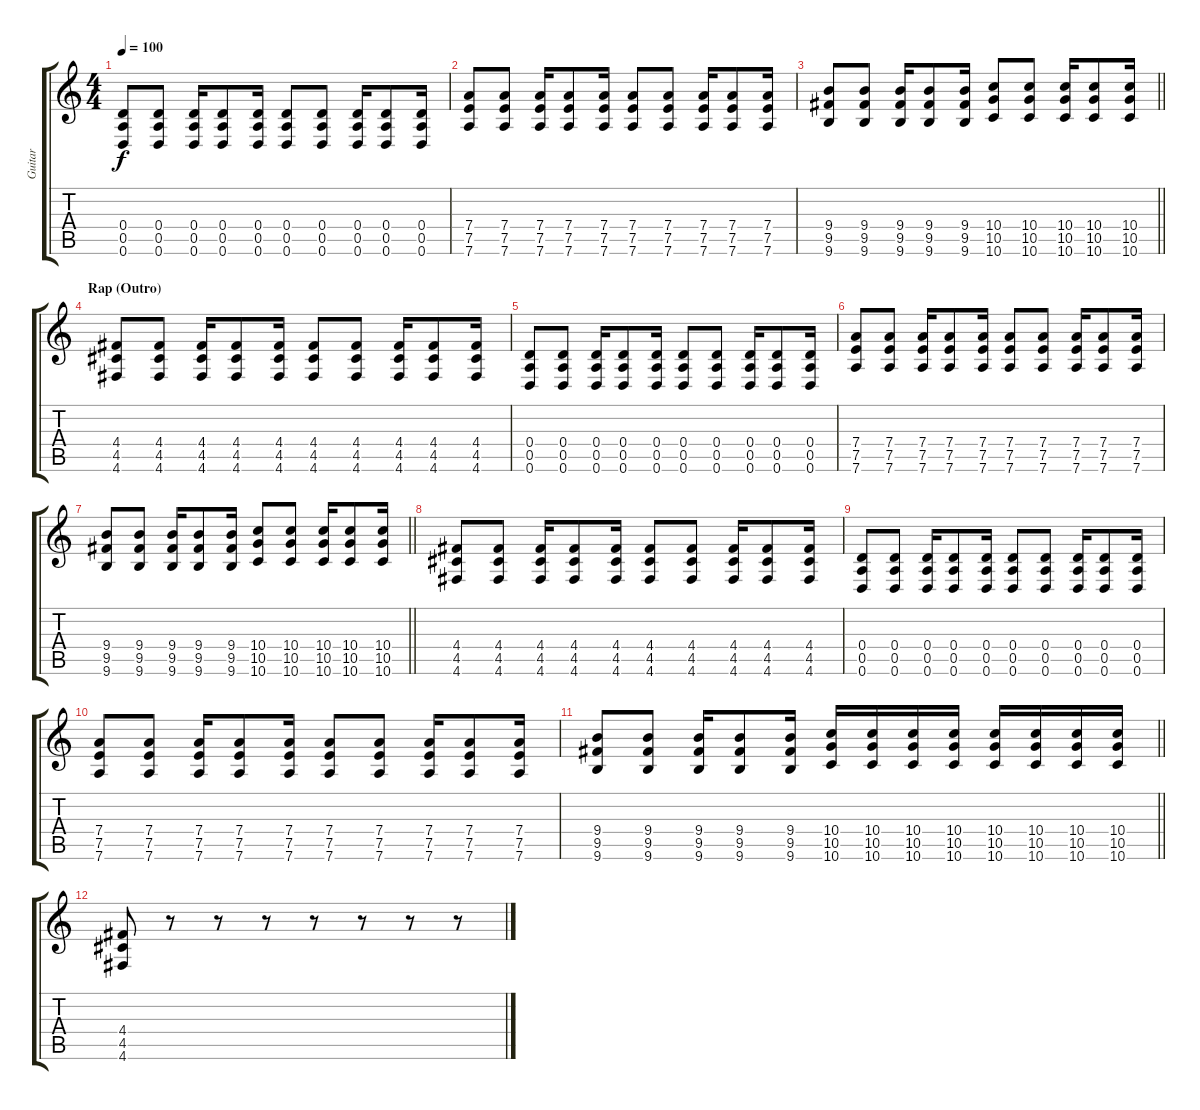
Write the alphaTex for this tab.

\track ("Guitar" "Guitar") {instrument distortionguitar}
\staff {score tabs}
\tuning (E4 B3 G3 D3 A2 D2) {hide}
\ts (4 4)
\tempo 100
\clef g2
\ks c
(0.4 0.5 0.6).8{dy f} (0.4 0.5 0.6).8 (0.4 0.5 0.6).16 (0.4 0.5 0.6).8 (0.4 0.5 0.6).16 (0.4 0.5 0.6).8 (0.4 0.5 0.6).8 (0.4 0.5 0.6).16 (0.4 0.5 0.6).8 (0.4 0.5 0.6).16 |
(7.4 7.5 7.6).8 (7.4 7.5 7.6).8 (7.4 7.5 7.6).16 (7.4 7.5 7.6).8 (7.4 7.5 7.6).16 (7.4 7.5 7.6).8 (7.4 7.5 7.6).8 (7.4 7.5 7.6).16 (7.4 7.5 7.6).8 (7.4 7.5 7.6).16 |
\barLineRight lightlight
(9.4 9.5 9.6).8 (9.4 9.5 9.6).8 (9.4 9.5 9.6).16 (9.4 9.5 9.6).8 (9.4 9.5 9.6).16 (10.4 10.5 10.6).8 (10.4 10.5 10.6).8 (10.4 10.5 10.6).16 (10.4 10.5 10.6).8 (10.4 10.5 10.6).16 |
\section ("" "Rap (Outro)")
(4.4 4.5 4.6).8 (4.4 4.5 4.6).8 (4.4 4.5 4.6).16 (4.4 4.5 4.6).8 (4.4 4.5 4.6).16 (4.4 4.5 4.6).8 (4.4 4.5 4.6).8 (4.4 4.5 4.6).16 (4.4 4.5 4.6).8 (4.4 4.5 4.6).16 |
(0.4 0.5 0.6).8 (0.4 0.5 0.6).8 (0.4 0.5 0.6).16 (0.4 0.5 0.6).8 (0.4 0.5 0.6).16 (0.4 0.5 0.6).8 (0.4 0.5 0.6).8 (0.4 0.5 0.6).16 (0.4 0.5 0.6).8 (0.4 0.5 0.6).16 |
(7.4 7.5 7.6).8 (7.4 7.5 7.6).8 (7.4 7.5 7.6).16 (7.4 7.5 7.6).8 (7.4 7.5 7.6).16 (7.4 7.5 7.6).8 (7.4 7.5 7.6).8 (7.4 7.5 7.6).16 (7.4 7.5 7.6).8 (7.4 7.5 7.6).16 |
\barLineRight lightlight
(9.4 9.5 9.6).8 (9.4 9.5 9.6).8 (9.4 9.5 9.6).16 (9.4 9.5 9.6).8 (9.4 9.5 9.6).16 (10.4 10.5 10.6).8 (10.4 10.5 10.6).8 (10.4 10.5 10.6).16 (10.4 10.5 10.6).8 (10.4 10.5 10.6).16 |
(4.4 4.5 4.6).8 (4.4 4.5 4.6).8 (4.4 4.5 4.6).16 (4.4 4.5 4.6).8 (4.4 4.5 4.6).16 (4.4 4.5 4.6).8 (4.4 4.5 4.6).8 (4.4 4.5 4.6).16 (4.4 4.5 4.6).8 (4.4 4.5 4.6).16 |
(0.4 0.5 0.6).8 (0.4 0.5 0.6).8 (0.4 0.5 0.6).16 (0.4 0.5 0.6).8 (0.4 0.5 0.6).16 (0.4 0.5 0.6).8 (0.4 0.5 0.6).8 (0.4 0.5 0.6).16 (0.4 0.5 0.6).8 (0.4 0.5 0.6).16 |
(7.4 7.5 7.6).8 (7.4 7.5 7.6).8 (7.4 7.5 7.6).16 (7.4 7.5 7.6).8 (7.4 7.5 7.6).16 (7.4 7.5 7.6).8 (7.4 7.5 7.6).8 (7.4 7.5 7.6).16 (7.4 7.5 7.6).8 (7.4 7.5 7.6).16 |
\barLineRight lightlight
(9.4 9.5 9.6).8 (9.4 9.5 9.6).8 (9.4 9.5 9.6).16 (9.4 9.5 9.6).8 (9.4 9.5 9.6).16 (10.4 10.5 10.6).16 (10.4 10.5 10.6).16 (10.4 10.5 10.6).16 (10.4 10.5 10.6).16 (10.4 10.5 10.6).16 (10.4 10.5 10.6).16 (10.4 10.5 10.6).16 (10.4 10.5 10.6).16 |
(4.4 4.5 4.6).8 r.8 r.8 r.8 r.8 r.8 r.8 r.8
